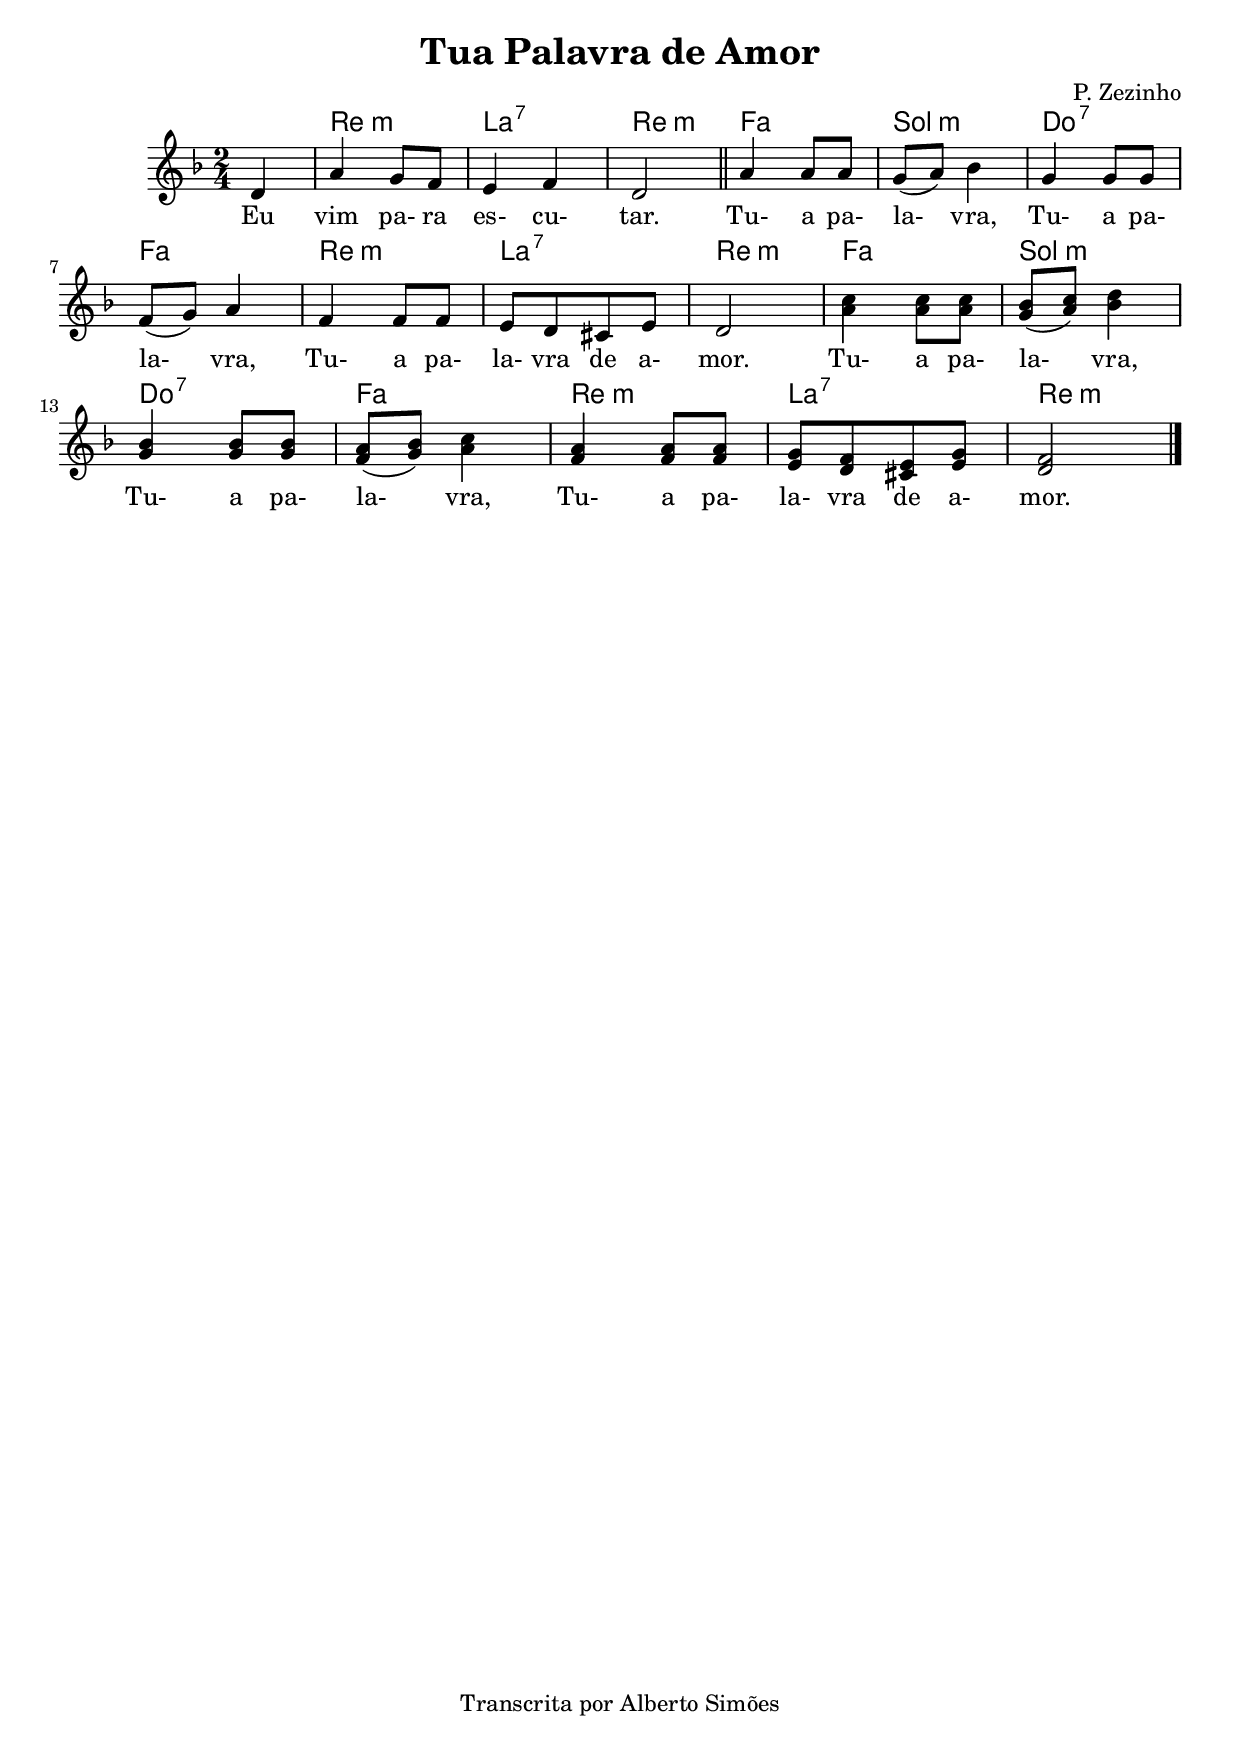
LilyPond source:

\version "2.14.0"

\header {
  title = "Tua Palavra de Amor"
  
  composer = "P. Zezinho"
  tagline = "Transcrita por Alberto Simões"

  ocasioes = "misc"
  seccao   = "misc"

}

melody = \relative c' {
  \time 2/4
  \key f \major 

  \time 2/4
  \partial 4
  d4 | a' g8[ f] | e4 f | d2 \bar "||"
  a'4 a8[ a] | g[( a)] bes4 | g4 g8[ g]| \break  f[( g)] a4 | f f8[ f]|
  e[ d cis e] | d2 | <a' c>4 <a c>8[ <a c>] | <g bes>8[( <a c>)] <bes d>4 |
                                    <g bes>4 <g bes>8[ <g bes>] |
  <f a>8[( <g bes>)] <a c>4 | <f a> <f a>8[ <f a>] | <e g>[ <d f> <cis e> <e g>] | <d f>2 \bar "|."
}


text = \lyricmode {
  Eu vim pa- ra es- cu- tar.
  Tu- a pa- la- vra, Tu- a pa- la- vra, Tu- a pa- la- vra de a- mor.
  Tu- a pa- la- vra, Tu- a pa- la- vra, Tu- a pa- la- vra de a- mor.
}

\score {
  <<
    \chords {
      \italianChords
      s4 d2:m a:7 d:m
      f g:m c:7 f d:m
      a:7 d:m f g:m c:7
      f d:m a:7 d:m
    }
    \new Voice = "mel" \melody
    \new Lyrics \lyricsto mel \text
  >>
  \layout {
    \context {
      \Staff \RemoveEmptyStaves 
      \override VerticalAxisGroup #'remove-first = ##t
    }
  }
  \midi {
    \context {
      \Score
      tempoWholesPerMinute = #(ly:make-moment 100 4)
    }
  }
}


